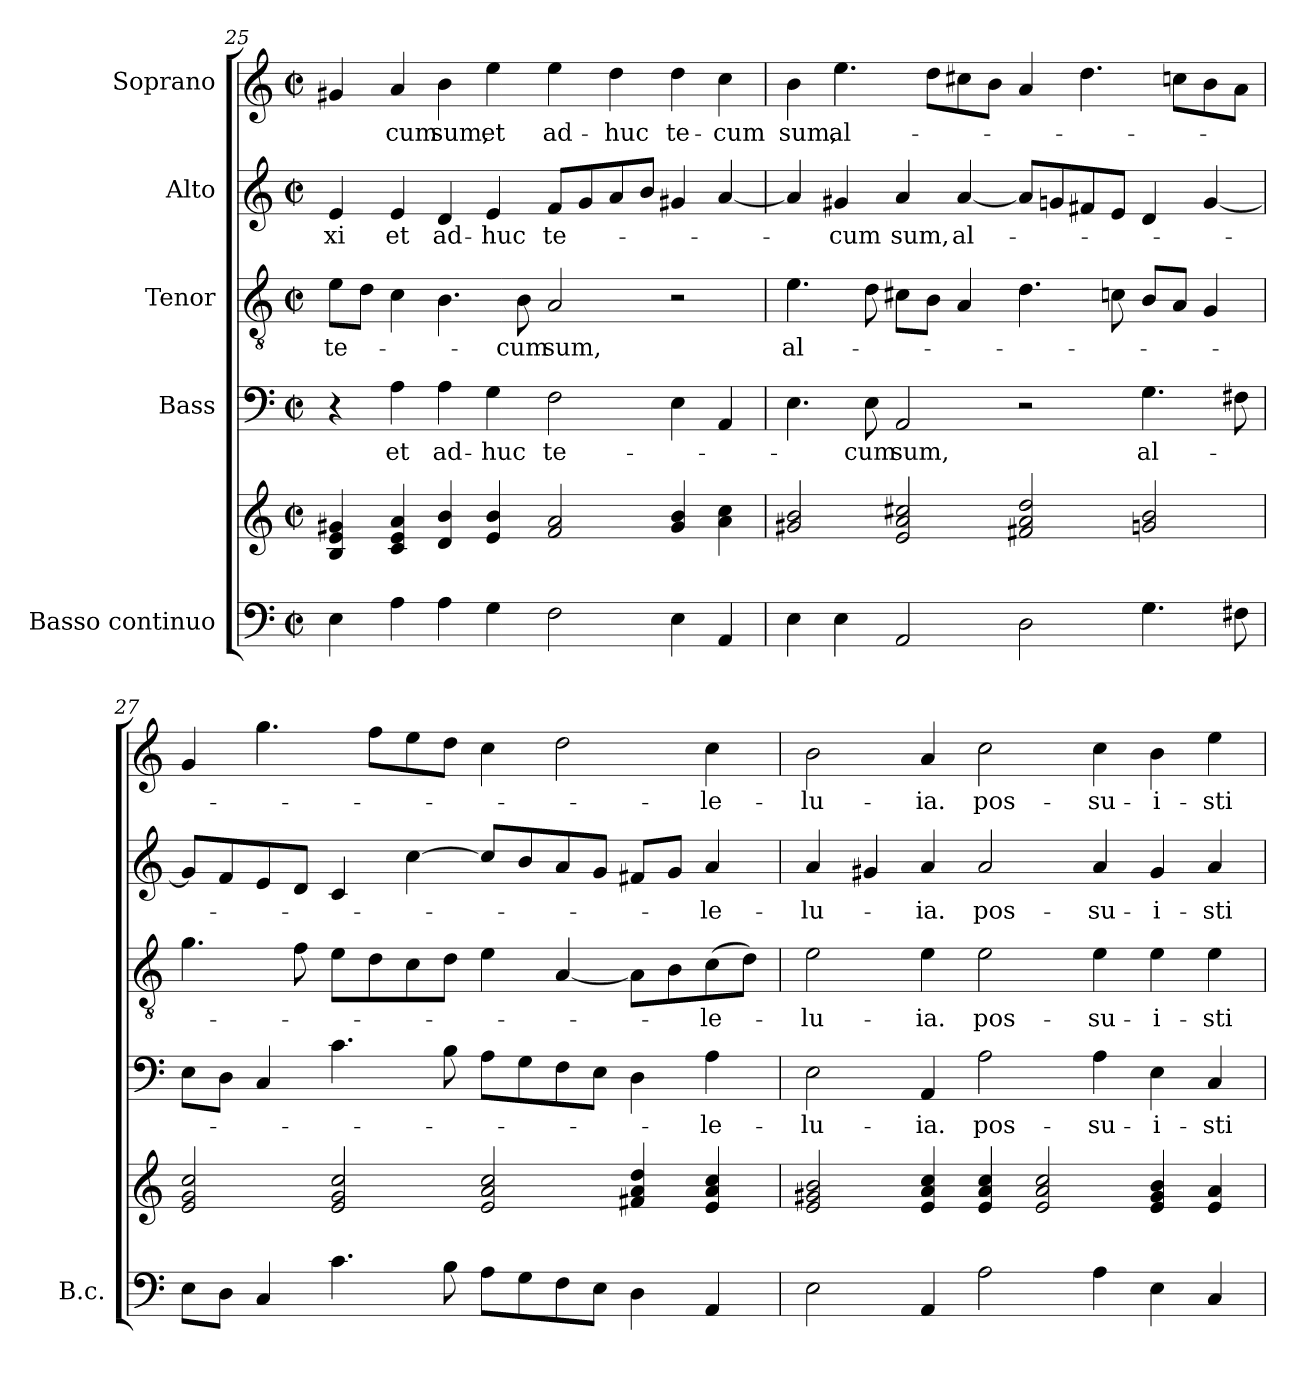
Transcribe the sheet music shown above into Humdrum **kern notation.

**kern	**kern	**kern	**text	**kern	**text	**kern	**text	**kern	**text
*part5	*part5	*part4	*part4	*part3	*part3	*part2	*part2	*part1	*part1
*staff6	*staff5	*staff4	*staff4	*staff3	*staff3	*staff2	*staff2	*staff1	*staff1
*I"Basso continuo	*	*I"Bass	*	*I"Tenor	*	*I"Alto	*	*I"Soprano	*
*I'B.c.	*	*	*	*	*	*	*	*	*
*clefF4	*clefG2	*clefF4	*	*clefGv2	*	*clefG2	*	*clefG2	*
*k[]	*k[]	*k[]	*	*k[]	*	*k[]	*	*k[]	*
*C:	*C:	*C:	*	*C:	*	*C:	*	*C:	*
*M2/2	*M2/2	*M2/2	*	*M2/2	*	*M2/2	*	*M2/2	*
*met(c|)	*met(c|)	*met(c|)	*	*met(c|)	*	*met(c|)	*	*met(c|)	*
=25	=25	=25	=25	=25	=25	=25	=25	=25	=25
!	!	!	!	!	!LO:LY:b	!	!LO:LY:b	!	!
4E\	4B!/ 4e!/ 4g#X!/	4r	.	8e\L	te-	4e/	-xi	4g#X/	.
.	.	.	.	8d\J	.	.	.	.	.
!	!	!	!LO:LY:b	!	!	!	!LO:LY:b	!	!LO:LY:b
4A\	4c!/ 4e!/ 4a!/	4A\	et	4c\	.	4e/	et	4a/	-cum
!	!	!	!LO:LY:b	!	!	!	!LO:LY:b	!	!LO:LY:b
4A\	4d!/ 4b!/	4A\	ad-	4.B\	.	4d/	ad-	4b\	sum,
!	!	!	!LO:LY:b	!	!	!	!LO:LY:b	!	!LO:LY:b
4G\	4e!/ 4b!/	4G\	-huc	.	.	4e/	-huc	4ee\	et
!	!	!	!	!	!LO:LY:b	!	!	!	!
.	.	.	.	8B\	-cum	.	.	.	.
!	!	!	!LO:LY:b	!	!LO:LY:b	!	!LO:LY:b	!	!LO:LY:b
2F\	2f!/ 2a!/	2F\	te-	2A/	sum,	8f/L	te-	4ee\	ad-
.	.	.	.	.	.	8g/	.	.	.
!	!	!	!	!	!	!	!	!	!LO:LY:b
.	.	.	.	.	.	8a/	.	4dd\	-huc
.	.	.	.	.	.	8b/J	.	.	.
!	!	!	!	!	!	!	!	!	!LO:LY:b
4E\	4g#!/ 4b!/	4E\	.	2r	.	4g#X/	.	4dd\	te-
!	!	!	!	!	!	!	!	!	!LO:LY:b
4AA/	4a!\ 4cc!\	4AA/	.	.	.	[4a/	.	4cc\	-cum
=26	=26	=26	=26	=26	=26	=26	=26	=26	=26
!	!	!	!	!	!LO:LY:b	!	!	!	!LO:LY:b
4E\	2g#X!/ 2b!/	4.E\	.	4.e\	al-	4a/]	.	4b\	sum,
!	!	!	!	!	!	!	!LO:LY:b	!	!LO:LY:b
4E\	.	.	.	.	.	4g#X/	-cum	4.ee\	al-
!	!	!	!LO:LY:b	!	!	!	!	!	!
.	.	8E\	-cum	8d\	.	.	.	.	.
!	!	!	!LO:LY:b	!	!	!	!LO:LY:b	!	!
2AA/	2e!/ 2a!/ 2cc#X!/	2AA/	sum,	8c#X\L	.	4a/	sum,	.	.
.	.	.	.	8B\J	.	.	.	8dd\L	.
!	!	!	!	!	!	!	!LO:LY:b	!	!
.	.	.	.	4A/	.	[4a/	al-	8cc#X\	.
.	.	.	.	.	.	.	.	8b\J	.
2D\	2f#X!/ 2a!/ 2dd!/	2r	.	4.d\	.	8a/L]	.	4a/	.
.	.	.	.	.	.	8gn/	.	.	.
.	.	.	.	.	.	8f#X/	.	4.dd\	.
.	.	.	.	8cn\	.	8e/J	.	.	.
!	!	!	!LO:LY:b	!	!	!	!	!	!
4.G\	2gn!/ 2b!/	4.G\	al-	8B/L	.	4d/	.	.	.
.	.	.	.	8A/J	.	.	.	8ccn\L	.
.	.	.	.	4G/	.	[4g/	.	8b\	.
8F#X\	.	8F#X\	.	.	.	.	.	8a\J	.
!!LO:LB:g=z
=27	=27	=27	=27	=27	=27	=27	=27	=27	=27
8E\L	2e!/ 2g!/ 2cc!/	8E\L	.	4.g\	.	8g/L]	.	4g/	.
8D\J	.	8D\J	.	.	.	8f/	.	.	.
4C/	.	4C/	.	.	.	8e/	.	4.gg\	.
.	.	.	.	8f\	.	8d/J	.	.	.
4.c\	2e!/ 2g!/ 2cc!/	4.c\	.	8e\L	.	4c/	.	.	.
.	.	.	.	8d\	.	.	.	8ff\L	.
.	.	.	.	8c\	.	[4cc\	.	8ee\	.
8B\	.	8B\	.	8d\J	.	.	.	8dd\J	.
8A\L	2e!/ 2a!/ 2cc!/	8A\L	.	4e\	.	8cc/L]	.	4cc\	.
8G\	.	8G\	.	.	.	8b/	.	.	.
8F\	.	8F\	.	[4A/	.	8a/	.	2dd\	.
8E\J	.	8E\J	.	.	.	8g/J	.	.	.
4D\	4f#X!/ 4a!/ 4dd!/	4D\	.	8A\L]	.	8f#X/L	.	.	.
.	.	.	.	8B\	.	8g/J	.	.	.
!	!	!	!LO:LY:b	!	!LO:LY:b	!	!LO:LY:b	!	!LO:LY:b
4AA/	4e!/ 4a!/ 4cc!/	4A\	-le-	(>8c\	-le-	4a/	-le-	4cc\	-le-
.	.	.	.	8d\J)	.	.	.	.	.
=28	=28	=28	=28	=28	=28	=28	=28	=28	=28
!	!	!	!LO:LY:b	!	!LO:LY:b	!	!LO:LY:b	!	!LO:LY:b
2E\	2e!/ 2g#X!/ 2b!/	2E\	-lu-	2e\	-lu-	4a/	-lu-	2b\	-lu-
.	.	.	.	.	.	4g#X/	.	.	.
!	!	!	!LO:LY:b	!	!LO:LY:b	!	!LO:LY:b	!	!LO:LY:b
4AA/	4e!/ 4a!/ 4cc!/	4AA/	-ia.	4e\	-ia.	4a/	-ia.	4a/	-ia.
!	!	!	!LO:LY:b	!	!LO:LY:b	!	!LO:LY:b	!	!LO:LY:b
2A\	4e!/ 4a!/ 4cc!/	2A\	pos-	2e\	pos-	2a/	pos-	2cc\	pos-
.	2e!/ 2a!/ 2cc!/	.	.	.	.	.	.	.	.
!	!	!	!LO:LY:b	!	!LO:LY:b	!	!LO:LY:b	!	!LO:LY:b
4A\	.	4A\	-su-	4e\	-su-	4a/	-su-	4cc\	-su-
!	!	!	!LO:LY:b	!	!LO:LY:b	!	!LO:LY:b	!	!LO:LY:b
4E\	4e!/ 4g#!/ 4b!/	4E\	-i-	4e\	-i-	4g#/	-i-	4b\	-i-
!	!	!	!LO:LY:b	!	!LO:LY:b	!	!LO:LY:b	!	!LO:LY:b
4C/	4e!/ 4a!/	4C/	-sti	4e\	-sti	4a/	-sti	4ee\	-sti
=	=	=	=	=	=	=	=	=	=
*-	*-	*-	*-	*-	*-	*-	*-	*-	*-
